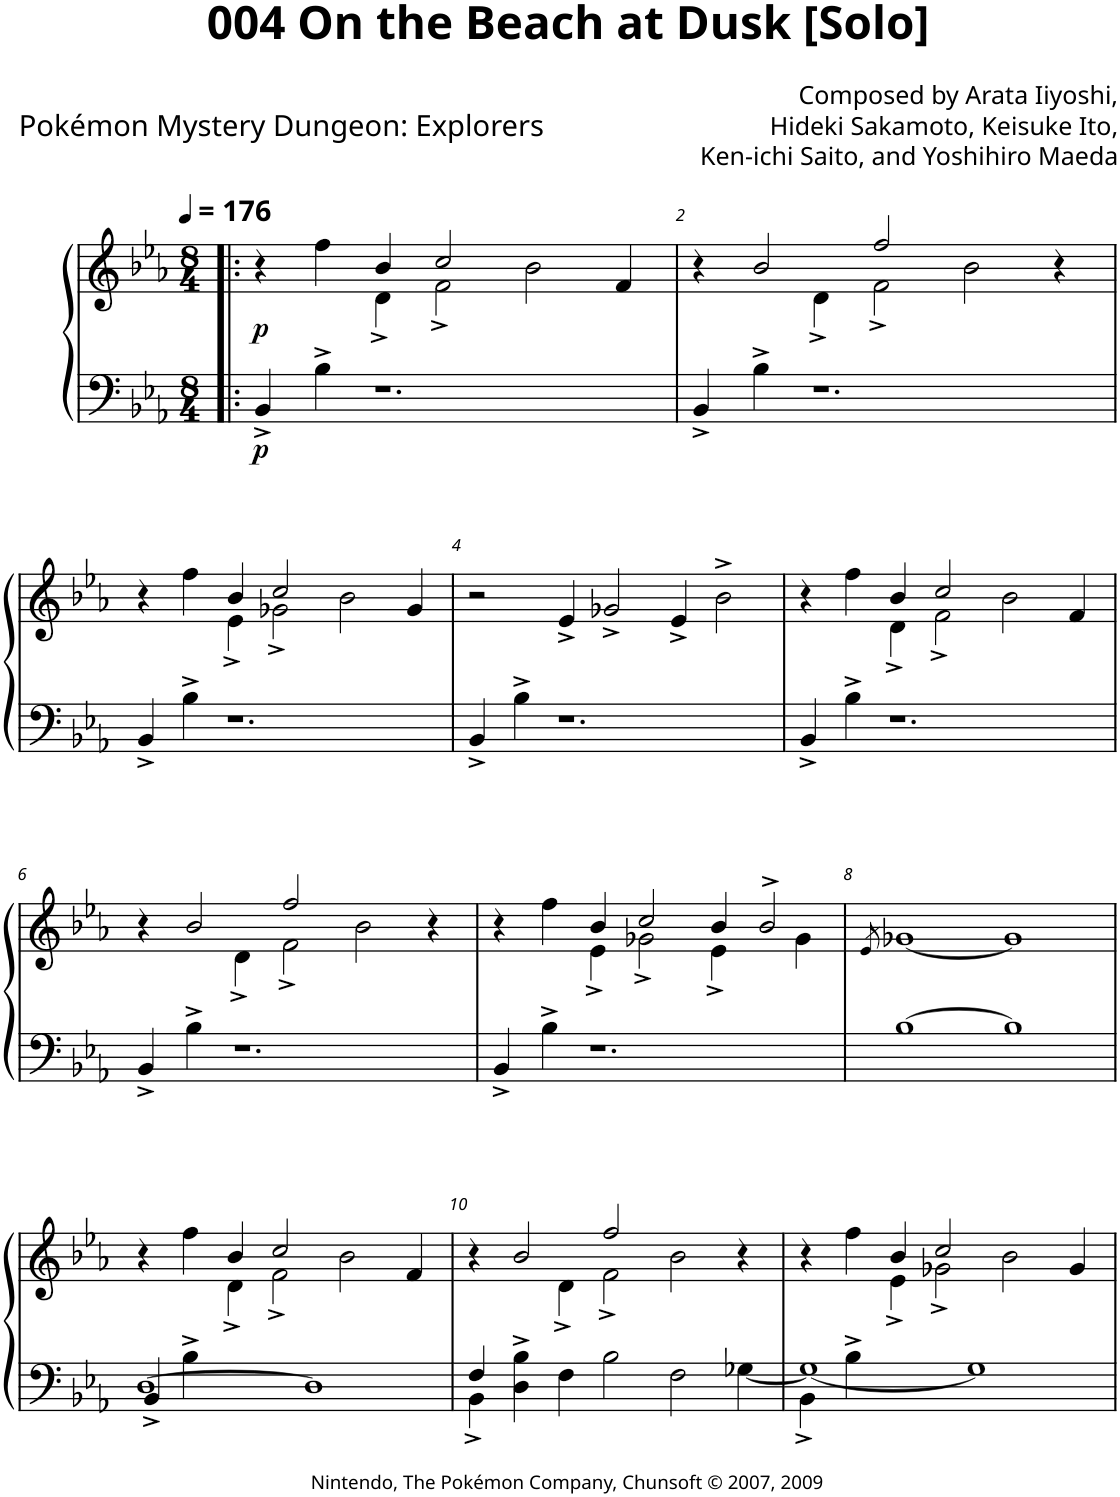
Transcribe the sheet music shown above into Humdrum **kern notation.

**kern	**kern	**dynam
*part1	*part1	*part1
*staff2	*staff1	*staff1/2
*I"Piano, Right	*	*
*I'Pno.	*	*
*clefF4	*clefG2	*
*k[b-e-a-]	*k[b-e-a-]	*
*M8/4	*M8/4	*
*MM176	*MM176	*
=1!|:	=1!|:	=1!|:
*	*^	*
!	!	!	!LO:DY:b=2
!	!	!	!LO:DY:n=1:b
4BB-^/	4r	2ryy	p p
4B-^\	4ff\	.	.
1.r	4b-/	4d^\	.
.	2cc/	2f^\	.
.	2b-\	2.ryy	.
.	4f/	.	.
=2	=2	=2	=2
4BB-^/	4r	2ryy	.
4B-^\	2b-/	.	.
1.r	.	4d^\	.
.	2ff/	2f^\	.
.	2b-\	2.ryy	.
.	4r	.	.
!!LO:LB:g=z	!!
=3	=3	=3	=3
4BB-^/	4r	2ryy	.
4B-^\	4ff\	.	.
1.r	4b-/	4e-^\	.
.	2cc/	2g-X^\	.
.	2b-\	2.ryy	.
.	4g-/	.	.
*	*v	*v	*
=4	=4	=4
4BB-^/	2r	.
4B-^\	.	.
1.r	4e-^/	.
.	2g-X^/	.
.	4e-^/	.
.	2b-^\	.
=5	=5	=5
*	*^	*
4BB-^/	4r	2ryy	.
4B-^\	4ff\	.	.
1.r	4b-/	4d^\	.
.	2cc/	2f^\	.
.	2b-\	2.ryy	.
.	4f/	.	.
!!LO:LB:g=z	!!
=6	=6	=6	=6
4BB-^/	4r	2ryy	.
4B-^\	2b-/	.	.
1.r	.	4d^\	.
.	2ff/	2f^\	.
.	2b-\	2.ryy	.
.	4r	.	.
=7	=7	=7	=7
4BB-^/	4r	2ryy	.
4B-^\	4ff\	.	.
1.r	4b-/	4e-^\	.
.	2cc/	2g-X^\	.
.	4b-/	4e-^\	.
.	2b-^/	4ryy	.
.	.	4g-\	.
*	*v	*v	*
=8	=8	=8
.	8qe-/	.
[1B-	[1g-X	.
1B-]	1g-]	.
!!LO:LB:g=z
=9	=9	=9
*^	*^	*
[>1D	4BB-^</	4r	2ryy	.
.	4B-^>\	4ff\	.	.
.	1.ryy	4b-/	4d^\	.
.	.	2cc/	2f^\	.
1D]	.	.	.	.
.	.	2b-\	2.ryy	.
.	.	4f/	.	.
=10	=10	=10	=10	=10
4F/	4BB-^\	4r	2ryy	.
4D\	4B-^>\	2b-/	.	.
4F\	1.ryy	.	4d^\	.
2B-\	.	2ff/	2f^\	.
2F\	.	2b-\	2.ryy	.
[4G-X\	.	4r	.	.
=11	=11	=11	=11	=11
1G-_	4BB-^\	4r	2ryy	.
.	4B-^>\	4ff\	.	.
.	1.ryy	4b-/	4e-^\	.
.	.	2cc/	2g-X^\	.
1G-]	.	.	.	.
.	.	2b-\	2.ryy	.
.	.	4g-/	.	.
*v	*v	*	*	*
*	*v	*v	*
=	=	=
*-	*-	*-
